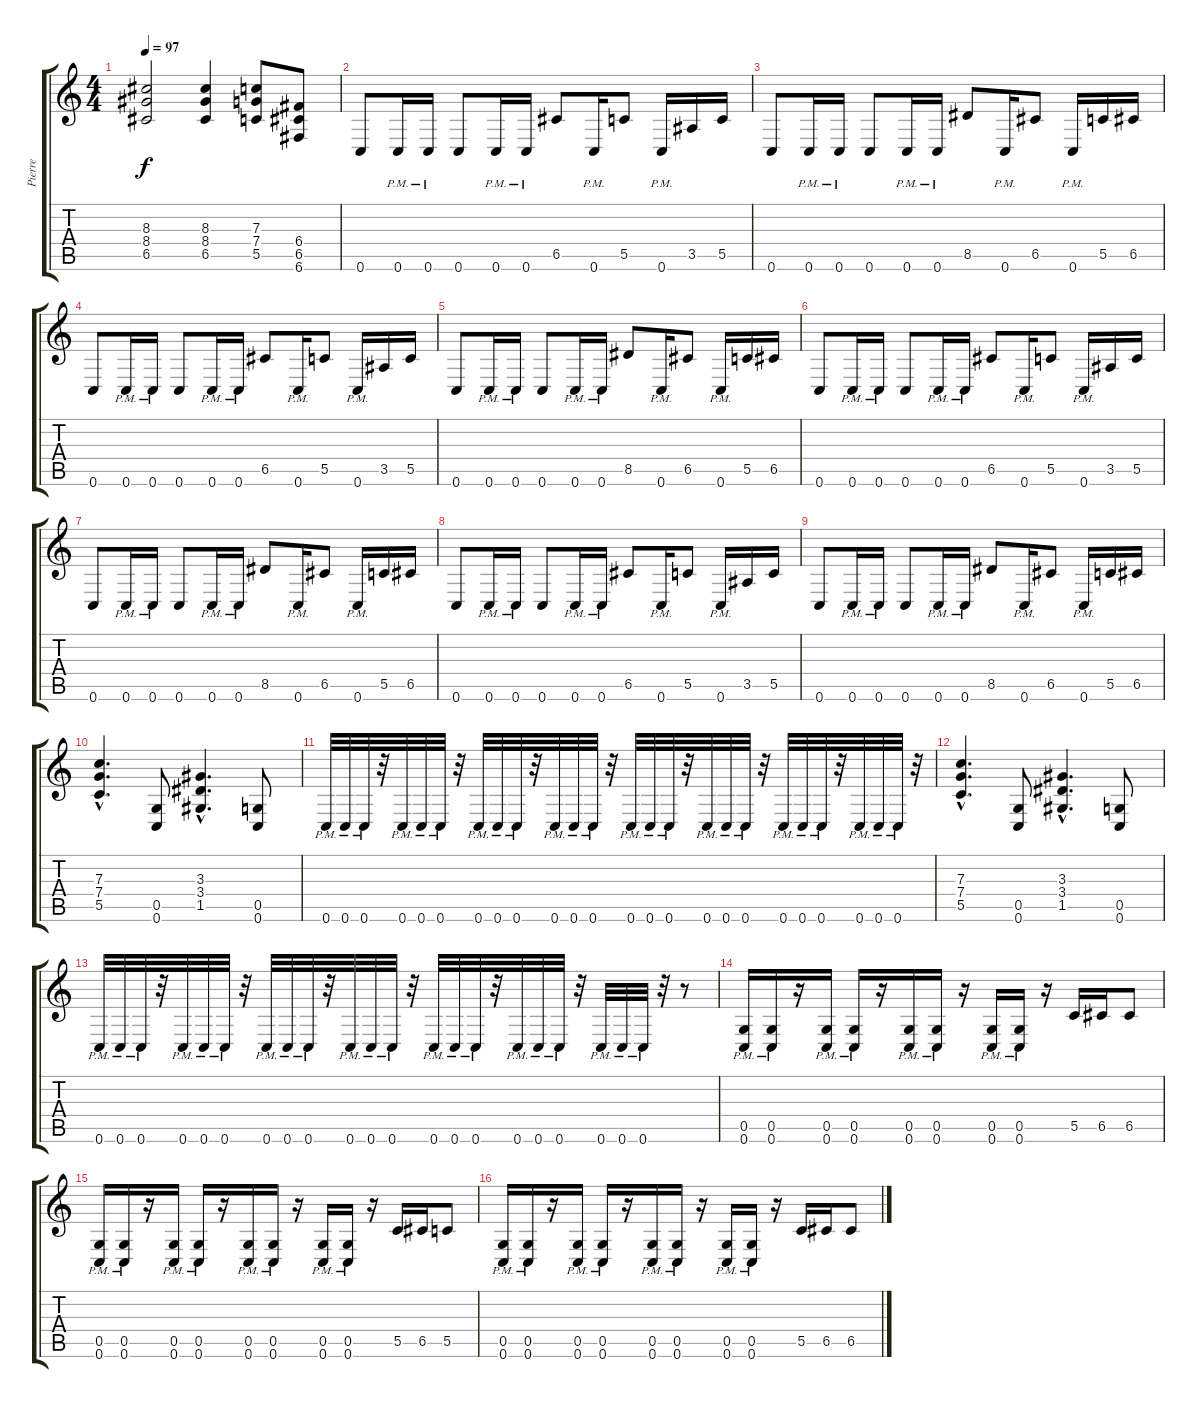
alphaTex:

\track ("Pierre" "Pierre") {instrument distortionguitar}
\staff {score tabs}
\tuning (D4 A3 F3 C3 G2 C2) {hide}
\ts (4 4)
\tempo 97
\clef g2
\ks c
(8.3 8.4 6.5).2{dy f} (8.3 8.4 6.5).4 (7.3 7.4 5.5).8 (6.4 6.5 6.6).8 |
\section ("" "")
0.6.8 0.6{pm}.16 0.6{pm}.16 0.6.8 0.6{pm}.16 0.6{pm}.16 6.5.8 0.6{pm}.16 5.5.8 0.6{pm}.16 3.5.16 5.5.16 |
0.6.8 0.6{pm}.16 0.6{pm}.16 0.6.8 0.6{pm}.16 0.6{pm}.16 8.5.8 0.6{pm}.16 6.5.8 0.6{pm}.16 5.5.16 6.5.16 |
0.6.8 0.6{pm}.16 0.6{pm}.16 0.6.8 0.6{pm}.16 0.6{pm}.16 6.5.8 0.6{pm}.16 5.5.8 0.6{pm}.16 3.5.16 5.5.16 |
0.6.8 0.6{pm}.16 0.6{pm}.16 0.6.8 0.6{pm}.16 0.6{pm}.16 8.5.8 0.6{pm}.16 6.5.8 0.6{pm}.16 5.5.16 6.5.16 |
0.6.8 0.6{pm}.16 0.6{pm}.16 0.6.8 0.6{pm}.16 0.6{pm}.16 6.5.8 0.6{pm}.16 5.5.8 0.6{pm}.16 3.5.16 5.5.16 |
0.6.8 0.6{pm}.16 0.6{pm}.16 0.6.8 0.6{pm}.16 0.6{pm}.16 8.5.8 0.6{pm}.16 6.5.8 0.6{pm}.16 5.5.16 6.5.16 |
0.6.8 0.6{pm}.16 0.6{pm}.16 0.6.8 0.6{pm}.16 0.6{pm}.16 6.5.8 0.6{pm}.16 5.5.8 0.6{pm}.16 3.5.16 5.5.16 |
0.6.8 0.6{pm}.16 0.6{pm}.16 0.6.8 0.6{pm}.16 0.6{pm}.16 8.5.8 0.6{pm}.16 6.5.8 0.6{pm}.16 5.5.16 6.5.16 |
\section ("" "")
(7.3{hac} 7.4{hac} 5.5{hac}).4{d} (0.5 0.6).8 (3.3{hac} 3.4{hac} 1.5{hac}).4{d} (0.5 0.6).8 |
0.6{pm}.32 0.6{pm}.32 0.6{pm}.32 r.32 0.6{pm}.32 0.6{pm}.32 0.6{pm}.32 r.32 0.6{pm}.32 0.6{pm}.32 0.6{pm}.32 r.32 0.6{pm}.32 0.6{pm}.32 0.6{pm}.32 r.32 0.6{pm}.32 0.6{pm}.32 0.6{pm}.32 r.32 0.6{pm}.32 0.6{pm}.32 0.6{pm}.32 r.32 0.6{pm}.32 0.6{pm}.32 0.6{pm}.32 r.32 0.6{pm}.32 0.6{pm}.32 0.6{pm}.32 r.32 |
(7.3{hac} 7.4{hac} 5.5{hac}).4{d} (0.5 0.6).8 (3.3{hac} 3.4{hac} 1.5{hac}).4{d} (0.5 0.6).8 |
0.6{pm}.32 0.6{pm}.32 0.6{pm}.32 r.32 0.6{pm}.32 0.6{pm}.32 0.6{pm}.32 r.32 0.6{pm}.32 0.6{pm}.32 0.6{pm}.32 r.32 0.6{pm}.32 0.6{pm}.32 0.6{pm}.32 r.32 0.6{pm}.32 0.6{pm}.32 0.6{pm}.32 r.32 0.6{pm}.32 0.6{pm}.32 0.6{pm}.32 r.32 0.6{pm}.32 0.6{pm}.32 0.6{pm}.32 r.32 r.8 |
\section ("" "")
(0.5{pm} 0.6{pm}).16 (0.5{pm} 0.6{pm}).16 r.16 (0.5{pm} 0.6{pm}).16 (0.5{pm} 0.6{pm}).16 r.16 (0.5{pm} 0.6{pm}).16 (0.5{pm} 0.6{pm}).16 r.16 (0.5{pm} 0.6{pm}).16 (0.5{pm} 0.6{pm}).16 r.16 5.5.16 6.5.16 6.5.8 |
(0.5{pm} 0.6{pm}).16 (0.5{pm} 0.6{pm}).16 r.16 (0.5{pm} 0.6{pm}).16 (0.5{pm} 0.6{pm}).16 r.16 (0.5{pm} 0.6{pm}).16 (0.5{pm} 0.6{pm}).16 r.16 (0.5{pm} 0.6{pm}).16 (0.5{pm} 0.6{pm}).16 r.16 5.5.16 6.5.16 5.5.8 |
(0.5{pm} 0.6{pm}).16 (0.5{pm} 0.6{pm}).16 r.16 (0.5{pm} 0.6{pm}).16 (0.5{pm} 0.6{pm}).16 r.16 (0.5{pm} 0.6{pm}).16 (0.5{pm} 0.6{pm}).16 r.16 (0.5{pm} 0.6{pm}).16 (0.5{pm} 0.6{pm}).16 r.16 5.5.16 6.5.16 6.5.8
